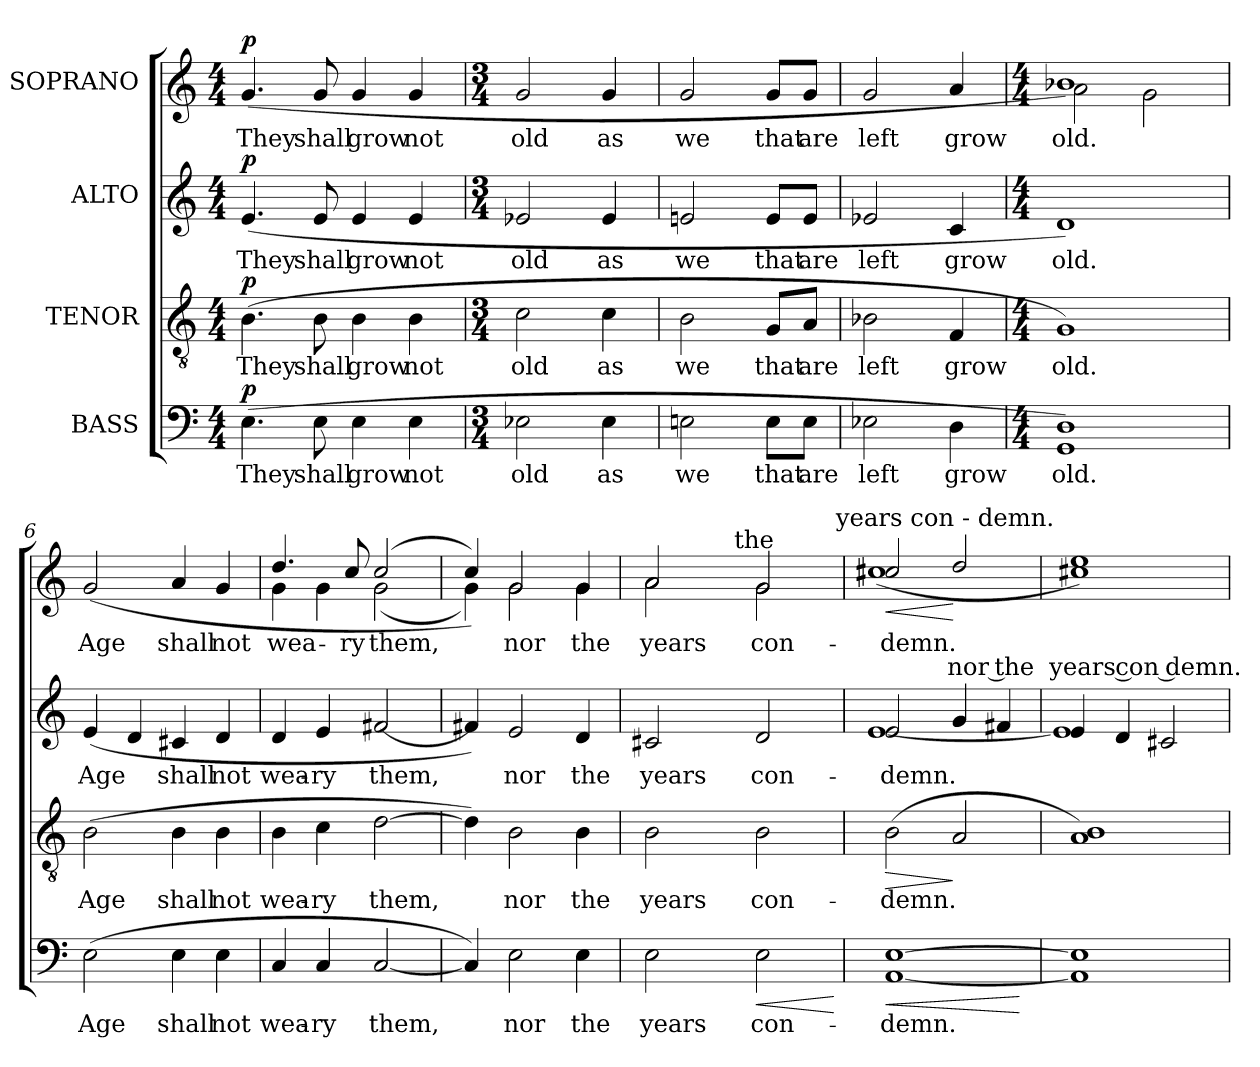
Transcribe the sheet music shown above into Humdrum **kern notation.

**kern	**text	**dynam	**kern	**text	**dynam	**kern	**text	**dynam	**kern	**text	**text	**dynam
*part4	*part4	*part4	*part3	*part3	*part3	*part2	*part2	*part2	*part1	*part1	*part1	*part1
*staff4	*staff4	*staff4	*staff3	*staff3	*staff3	*staff2	*staff2	*staff2	*staff1	*staff1	*staff1	*staff1
*I"BASS	*	*	*I"TENOR	*	*	*I"ALTO	*	*	*I"SOPRANO	*	*	*
!!LO:PB:g=z
*stria5	*	*	*stria5	*	*	*stria5	*	*	*stria5	*	*	*
*clefF4	*	*	*clefGv2	*	*	*clefG2	*	*	*clefG2	*	*	*
*M4/4	*	*	*M4/4	*	*	*M4/4	*	*	*M4/4	*	*	*
=1	=1	=1	=1	=1	=1	=1	=1	=1	=1	=1	=1	=1
!	!LO:LY:b:cj	!LO:DY:a	!	!LO:LY:b:cj	!LO:DY:a	!	!LO:LY:b:cj	!LO:DY:a	!	!LO:LY:b:cj	!	!LO:DY:a
(>4.E\	They	p	(>4.B\	They	p	(>4.e/	They	p	(>4.g/	They	.	p
!	!LO:LY:b:cj	!	!	!LO:LY:b:cj	!	!	!LO:LY:b:cj	!	!	!LO:LY:b:cj	!	!
8E\	shall	.	8B\	shall	.	8e/	shall	.	8g/	shall	.	.
!	!LO:LY:b:cj	!	!	!LO:LY:b:cj	!	!	!LO:LY:b:cj	!	!	!LO:LY:b:cj	!	!
4E\	grow	.	4B\	grow	.	4e/	grow	.	4g/	grow	.	.
!	!LO:LY:b:cj	!	!	!LO:LY:b:cj	!	!	!LO:LY:b:cj	!	!	!LO:LY:b:cj	!	!
4E\	not	.	4B\	not	.	4e/	not	.	4g/	not	.	.
=2	=2	=2	=2	=2	=2	=2	=2	=2	=2	=2	=2	=2
*M3/4	*	*	*M3/4	*	*	*M3/4	*	*	*M3/4	*	*	*
!	!LO:LY:b:cj	!	!	!LO:LY:b:cj	!	!	!LO:LY:b:cj	!	!	!LO:LY:b:cj	!	!
2E-X\	old	.	2c\	old	.	2e-X/	old	.	2g/	old	.	.
!	!LO:LY:b:cj	!	!	!LO:LY:b:cj	!	!	!LO:LY:b:cj	!	!	!LO:LY:b:cj	!	!
4E-\	as	.	4c\	as	.	4e-/	as	.	4g/	as	.	.
=3	=3	=3	=3	=3	=3	=3	=3	=3	=3	=3	=3	=3
!	!LO:LY:b:cj	!	!	!LO:LY:b:cj	!	!	!LO:LY:b:cj	!	!	!LO:LY:b:cj	!	!
2En\	we	.	2B\	we	.	2en/	we	.	2g/	we	.	.
!	!LO:LY:b:cj	!	!	!LO:LY:b:cj	!	!	!LO:LY:b:cj	!	!	!LO:LY:b:cj	!	!
8E\L	that	.	8G/L	that	.	8e/L	that	.	8g/L	that	.	.
!	!LO:LY:b:cj	!	!	!LO:LY:b:cj	!	!	!LO:LY:b:cj	!	!	!LO:LY:b:cj	!	!
8E\J	are	.	8A/J	are	.	8e/J	are	.	8g/J	are	.	.
=4	=4	=4	=4	=4	=4	=4	=4	=4	=4	=4	=4	=4
!	!LO:LY:b:cj	!	!	!LO:LY:b:cj	!	!	!LO:LY:b:cj	!	!	!LO:LY:b:cj	!	!
2E-X\	left	.	2B-X\	left	.	2e-X/	left	.	2g/	left	.	.
!	!LO:LY:b:cj	!	!	!LO:LY:b:cj	!	!	!LO:LY:b:cj	!	!	!LO:LY:b:cj	!	!
4D\	grow	.	4F/	grow	.	4c/	grow	.	4a/	grow	.	.
=5	=5	=5	=5	=5	=5	=5	=5	=5	=5	=5	=5	=5
*M4/4	*	*	*M4/4	*	*	*M4/4	*	*	*M4/4	*	*	*
!	!LO:LY:b:cj	!	!	!LO:LY:b:cj	!	!	!LO:LY:b:cj	!	!	!LO:LY:b:cj	!	!
*	*	*	*	*	*	*	*	*	*^	*	*	*
1D 1GG)	old.	.	1G)	old.	.	1d)	old.	.	1b-X)	2a\	old.	.	.
.	.	.	.	.	.	.	.	.	.	2g\	.	.	.
=6	=6	=6	=6	=6	=6	=6	=6	=6	=6	=6	=6	=6	=6
!	!LO:LY:b:cj	!	!	!LO:LY:b:cj	!	!	!LO:LY:b	!	!	!	!LO:LY:b:cj	!	!
*	*	*	*	*	*	*	*	*	*v	*v	*	*	*
(<2E\	Age	.	(<2B\	Age	.	(<4e/	Age	.	(<2g/	Age	.	.
.	.	.	.	.	.	4d/	.	.	.	.	.	.
!	!LO:LY:b:cj	!	!	!LO:LY:b:cj	!	!	!LO:LY:b:cj	!	!	!LO:LY:b:cj	!	!
4E\	shall	.	4B\	shall	.	4c#X/	shall	.	4a/	shall	.	.
!	!LO:LY:b:cj	!	!	!LO:LY:b:cj	!	!	!LO:LY:b:cj	!	!	!LO:LY:b:cj	!	!
4E\	not	.	4B\	not	.	4d/	not	.	4g/	not	.	.
=7	=7	=7	=7	=7	=7	=7	=7	=7	=7	=7	=7	=7
!	!LO:LY:b:cj	!	!	!LO:LY:b:cj	!	!	!LO:LY:b:cj	!	!	!LO:LY:b:cj	!	!
*	*	*	*	*	*	*	*	*	*^	*	*	*
4C/	wea-	.	4B\	wea-	.	4d/	wea-	.	4.dd/	4g\	wea-	.	.
!	!LO:LY:b:rj	!	!	!LO:LY:b:rj	!	!	!LO:LY:b:rj	!	!	!	!	!	!
4C/	-ry	.	4c\	-ry	.	4e/	-ry	.	.	4g\	.	.	.
!	!	!	!	!	!	!	!	!	!	!	!LO:LY:b:cj	!	!
.	.	.	.	.	.	.	.	.	8cc/	.	-ry	.	.
!	!LO:LY:b	!	!	!LO:LY:b	!	!	!LO:LY:b	!	!	!	!LO:LY:b	!	!
[>2C/	them,	.	[<2d\	them,	.	[>2f#X/	them,	.	(<2cc/	(>2g\	them,	.	.
!!LO:LB:g=z	!!
=8	=8	=8	=8	=8	=8	=8	=8	=8	=8	=8	=8	=8	=8
4C/])	.	.	4d\])	.	.	4f#X/])	.	.	4cc/))	4g\)	.	.	.
!	!LO:LY:b:cj	!	!	!LO:LY:b:cj	!	!	!LO:LY:b:cj	!	!	!	!LO:LY:b:cj	!	!
2E\	nor	.	2B\	nor	.	2e/	nor	.	2g/	2g\	nor	.	.
!	!LO:LY:b:cj	!	!	!LO:LY:b:cj	!	!	!LO:LY:b:cj	!	!	!	!LO:LY:b:cj	!	!
4E\	the	.	4B\	the	.	4d/	the	.	4g/	4g\	the	.	.
=9	=9	=9	=9	=9	=9	=9	=9	=9	=9	=9	=9	=9	=9
!	!LO:LY:b:cj	!	!	!LO:LY:b:cj	!	!	!LO:LY:b:cj	!	!	!	!LO:LY:b:cj	!	!
*	*	*	*	*	*	*	*	*	*	*^	*	*	*
2E\	years	.	2B\	years	.	2c#X/	years	.	2a/	2a\	4ryy	years	.	.
.	.	.	.	.	.	.	.	.	.	.	8ryy	.	.	.
.	.	.	.	.	.	.	.	.	.	.	32.ryy	.	.	.
!	!	!	!	!	!	!	!	!	!	!	!LO:TX:a:t=the	!	!	!
.	.	.	.	.	.	.	.	.	.	.	2ryy	.	.	.
!	!LO:LY:b:cj	!LO:HP:b	!	!LO:LY:b:cj	!	!	!LO:LY:b:cj	!	!	!	!	!LO:LY:b:cj	!	!
2E\	con-	<	2B\	con-	.	2d/	con-	.	2g/	2g\	.	con-	.	.
.	.	.	.	.	.	.	.	.	.	.	16ryy	.	.	.
!	!	!	!	!	!	!	!	!	!	!	!LO:TX:a:t=years con - demn.	!	!	!
.	.	.	.	.	.	.	.	.	.	.	64ryy	.	.	.
.	.	[	.	.	.	.	.	.	.	.	.	.	.	.
=10	=10	=10	=10	=10	=10	=10	=10	=10	=10	=10	=10	=10	=10	=10
!	!LO:LY:b:cj	!LO:HP:b	!	!LO:LY:b	!LO:HP:b	!	!LO:LY:b	!	!	!	!	!LO:LY:b:cj	!	!LO:HP:b
*	*	*	*	*	*	*^	*	*	*	*v	*v	*	*	*
[>1E [<1AA	-demn.	<	(>2B\	-demn.	>	2e/	[<1e	-demn.	.	2cc#X/	(<1cc#	-demn.	.	<
!	!	!	!	!	!	!	!	!	!	!	!	!	!LO:LY:b:cj	!
.	.	.	2A/	.	]	4g/	.	.	.	2dd/	.	.	nor the	[
.	.	.	.	.	.	4f#X/	.	.	.	.	.	.	.	.
*	*	*	*	*	*	*v	*v	*	*	*	*	*	*	*
*	*	*	*	*	*	*	*	*	*v	*v	*	*	*
.	.	[	.	.	.	.	.	.	.	.	.	.
=11	=11	=11	=11	=11	=11	=11	=11	=11	=11	=11	=11	=11
*	*	*	*	*	*	*^	*	*	*	*	*	*
!	!	!	!	!	!	!	!	!	!	!	!	!LO:LY:b:cj	!
1E] 1AA]	.	.	1A 1B)	.	.	4e/	1e]	.	.	1ee 1cc#X)	.	years con demn.-	.
.	.	.	.	.	.	4d/	.	.	.	.	.	.	.
.	.	.	.	.	.	2c#X/	.	.	.	.	.	.	.
*	*	*	*	*	*	*v	*v	*	*	*	*	*	*
=	=	=	=	=	=	=	=	=	=	=	=	=
*-	*-	*-	*-	*-	*-	*-	*-	*-	*-	*-	*-	*-
